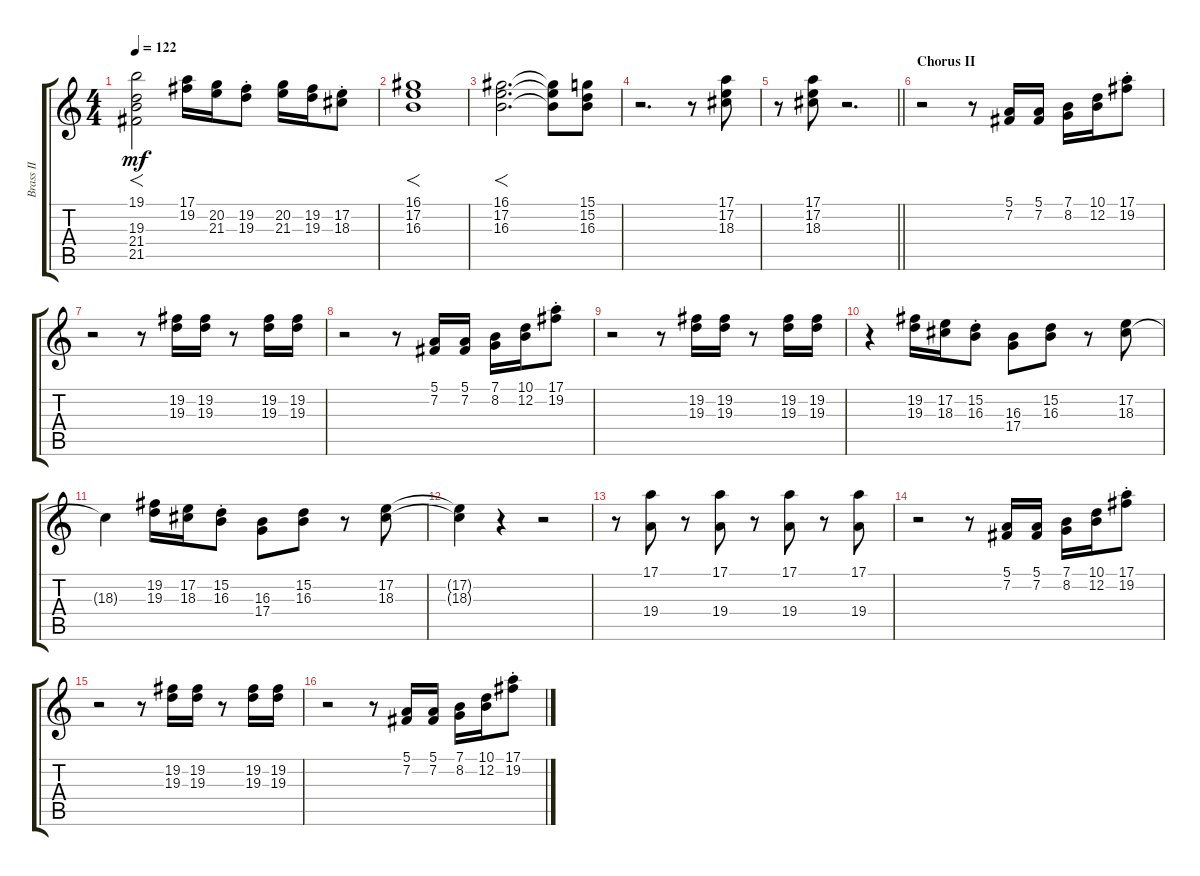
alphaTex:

\track ("Brass II" "Brass II") {instrument brasssection}
\staff {score tabs}
\tuning (E4 B3 G3 D3 A2 E2) {hide}
\ts (4 4)
\tempo 122
\clef g2
\ks c
(19.1 19.3 21.4 21.5).2{f dy mf} (17.1 19.2).16 (20.2 21.3).16 (19.2{st} 19.3{st}).8 (20.2 21.3).16 (19.2 19.3).16 (17.2{st} 18.3{st}).8 |
(16.1 17.2 16.3).1{f} |
(16.1 17.2 16.3).2{f d} (16.1{t} 17.2{t} 16.3{t}).8 (15.1 15.2 16.3).8 |
r.2{d} r.8 (17.1 17.2 18.3).8 |
\barLineRight lightlight
r.8 (17.1 17.2 18.3).8 r.2{d} |
\section ("" "Chorus II")
r.2 r.8 (5.1 7.2).16 (5.1 7.2).16 (7.1 8.2).16 (10.1 12.2).16 (17.1{st} 19.2{st}).8 |
r.2 r.8 (19.2 19.3).16 (19.2 19.3).16 r.8 (19.2 19.3).16 (19.2 19.3).16 |
r.2 r.8 (5.1 7.2).16 (5.1 7.2).16 (7.1 8.2).16 (10.1 12.2).16 (17.1{st} 19.2{st}).8 |
r.2 r.8 (19.2 19.3).16 (19.2 19.3).16 r.8 (19.2 19.3).16 (19.2 19.3).16 |
r.4 (19.2 19.3).16 (17.2 18.3).16 (15.2{st} 16.3{st}).8 (16.3 17.4).8 (15.2 16.3).8 r.8 (17.2 18.3).8 |
18.3{t}.4 (19.2 19.3).16 (17.2 18.3).16 (15.2{st} 16.3{st}).8 (16.3 17.4).8 (15.2 16.3).8 r.8 (17.2 18.3).8 |
(17.2{t} 18.3{t}).4 r.4 r.2 |
r.8 (17.1 19.4).8 r.8 (17.1 19.4).8 r.8 (17.1 19.4).8 r.8 (17.1 19.4).8 |
r.2 r.8 (5.1 7.2).16 (5.1 7.2).16 (7.1 8.2).16 (10.1 12.2).16 (17.1{st} 19.2{st}).8 |
r.2 r.8 (19.2 19.3).16 (19.2 19.3).16 r.8 (19.2 19.3).16 (19.2 19.3).16 |
r.2 r.8 (5.1 7.2).16 (5.1 7.2).16 (7.1 8.2).16 (10.1 12.2).16 (17.1{st} 19.2{st}).8
